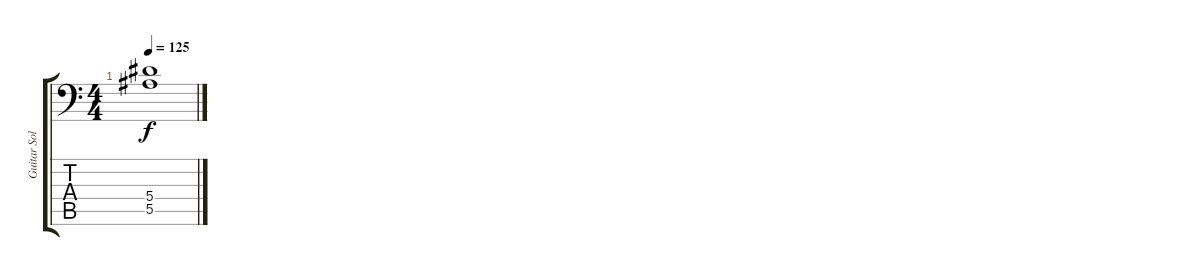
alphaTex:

\track ("Guitar Solo" "Guitar Sol") {instrument distortionguitar}
\staff {score tabs}
\tuning (C4 G3 Eb3 Bb2 F2 Bb1) {hide}
\ts (4 4)
\tempo 125
\clef f4
\ks c
(5.4 5.5).1{dy f}
